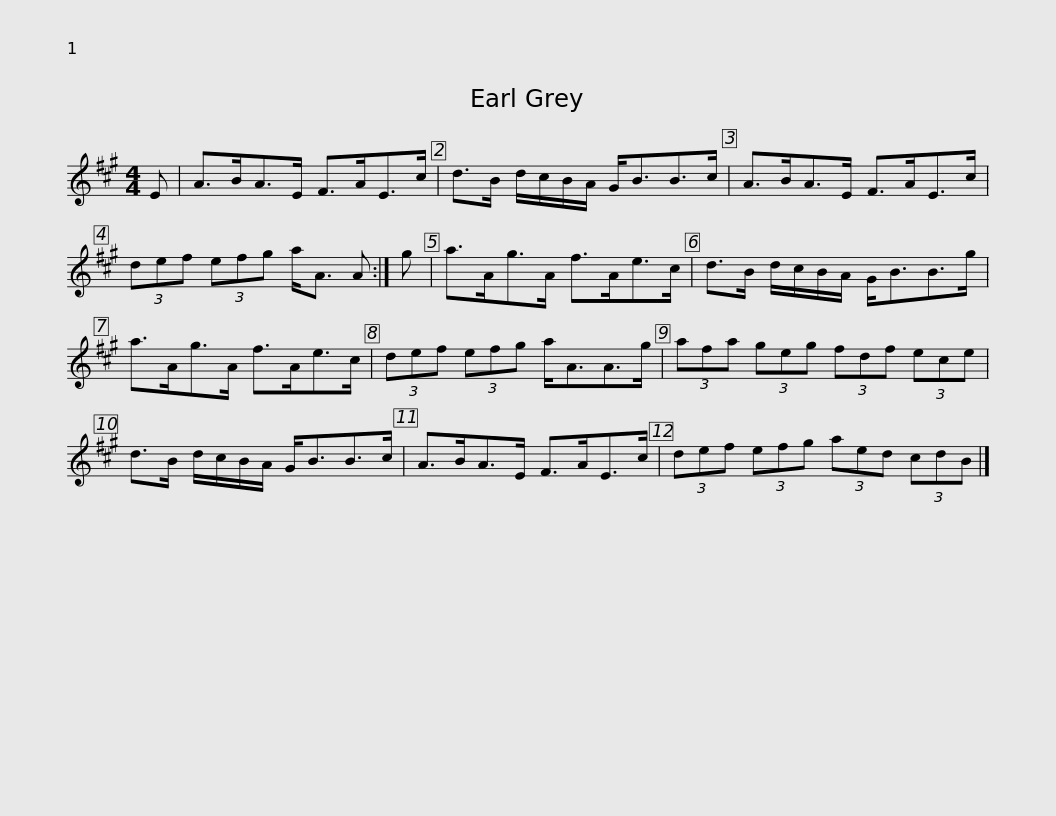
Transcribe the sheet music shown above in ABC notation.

X:1
L:1/8
M:4/4
I:linebreak $
K:A
V:1 treble
V:1
 E | A>BA>E F>AE>c | d>B d/c/B/A/ G<BB>c | A>BA>E F>AE>c | (3def (3efg a<A A :|$ %5
 g | a>Ag>A f>Ae>c | d>B d/c/B/A/ G<BB>g | a>Ag>A f>Ae>c | (3def (3efg a<AA>g |$ %10
 (3afa (3geg (3fdf (3ece | d>B d/c/B/A/ G<BB>c | A>BA>E F>AE>c | (3def (3efg (3aed (3cdB |] %14
